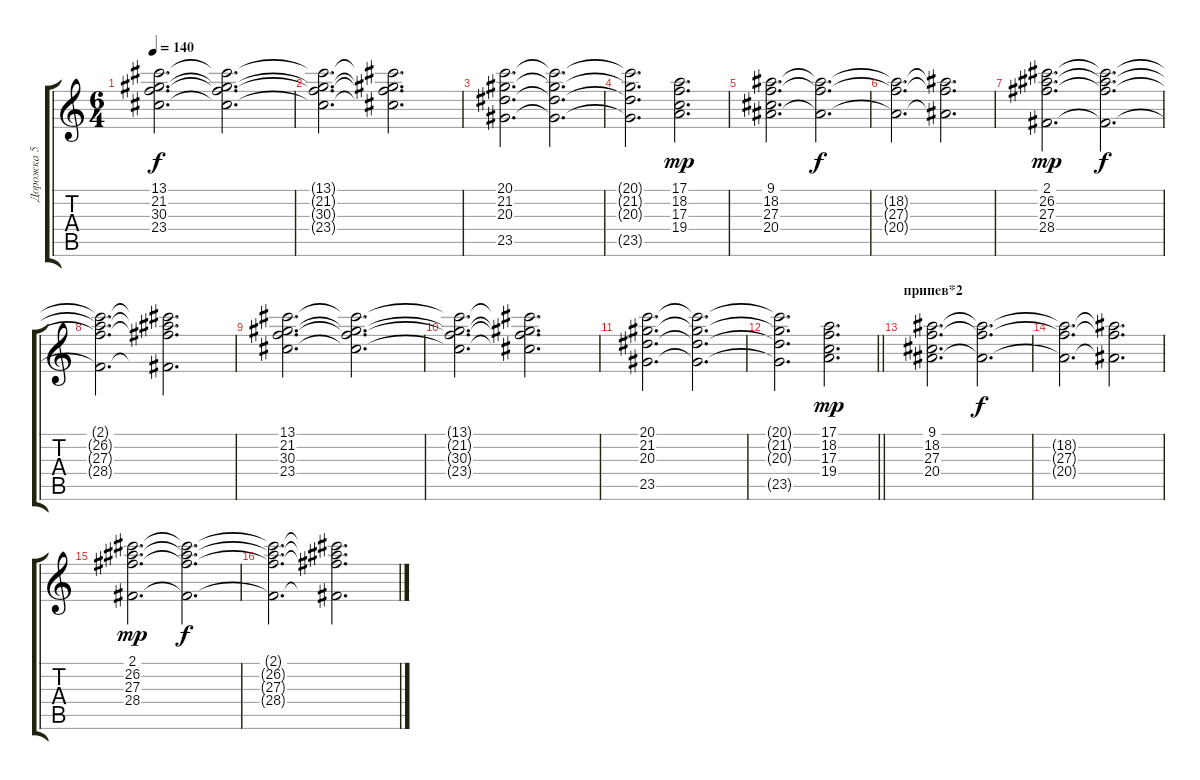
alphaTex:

\track ("Дорожка 5" "Дорожка 5") {instrument flute}
\staff {score tabs}
\tuning (E4 B3 G3 D3 A2 E2) {hide}
\ts (6 4)
\tempo 140
\clef g2
\ks c
(13.1 21.2 30.3 23.4).2{d dy f} (13.1{t} 21.2{t} 30.3{t} 23.4{t}).2{d} |
(13.1{t} 21.2{t} 30.3{t} 23.4{t}).2{d} (13.1{t} 21.2{t} 30.3{t} 23.4{t}).2{d} |
(20.1 21.2 20.3 23.5).2{d} (20.1{t} 21.2{t} 20.3{t} 23.5{t}).2{d} |
(20.1{t} 21.2{t} 20.3{t} 23.5{t}).2{d} (17.1 18.2 17.3 19.4).2{d dy mp} |
(9.1 18.2 27.3 20.4).2{d} (18.2{t} 27.3{t} 20.4{t}).2{d dy f} |
(18.2{t} 27.3{t} 20.4{t}).2{d} (18.2{t} 27.3{t} 20.4{t}).2{d} |
(2.1 26.2 27.3 28.4).2{d dy mp} (2.1{t} 26.2{t} 27.3{t} 28.4{t}).2{d dy f} |
(2.1{t} 26.2{t} 27.3{t} 28.4{t}).2{d} (2.1{t} 26.2{t} 27.3{t} 28.4{t}).2{d} |
(13.1 21.2 30.3 23.4).2{d} (13.1{t} 21.2{t} 30.3{t} 23.4{t}).2{d} |
(13.1{t} 21.2{t} 30.3{t} 23.4{t}).2{d} (13.1{t} 21.2{t} 30.3{t} 23.4{t}).2{d} |
(20.1 21.2 20.3 23.5).2{d} (20.1{t} 21.2{t} 20.3{t} 23.5{t}).2{d} |
\barLineRight lightlight
(20.1{t} 21.2{t} 20.3{t} 23.5{t}).2{d} (17.1 18.2 17.3 19.4).2{d dy mp} |
\section ("" "припев*2")
(9.1 18.2 27.3 20.4).2{d} (18.2{t} 27.3{t} 20.4{t}).2{d dy f} |
(18.2{t} 27.3{t} 20.4{t}).2{d} (18.2{t} 27.3{t} 20.4{t}).2{d} |
(2.1 26.2 27.3 28.4).2{d dy mp} (2.1{t} 26.2{t} 27.3{t} 28.4{t}).2{d dy f} |
(2.1{t} 26.2{t} 27.3{t} 28.4{t}).2{d} (2.1{t} 26.2{t} 27.3{t} 28.4{t}).2{d}
